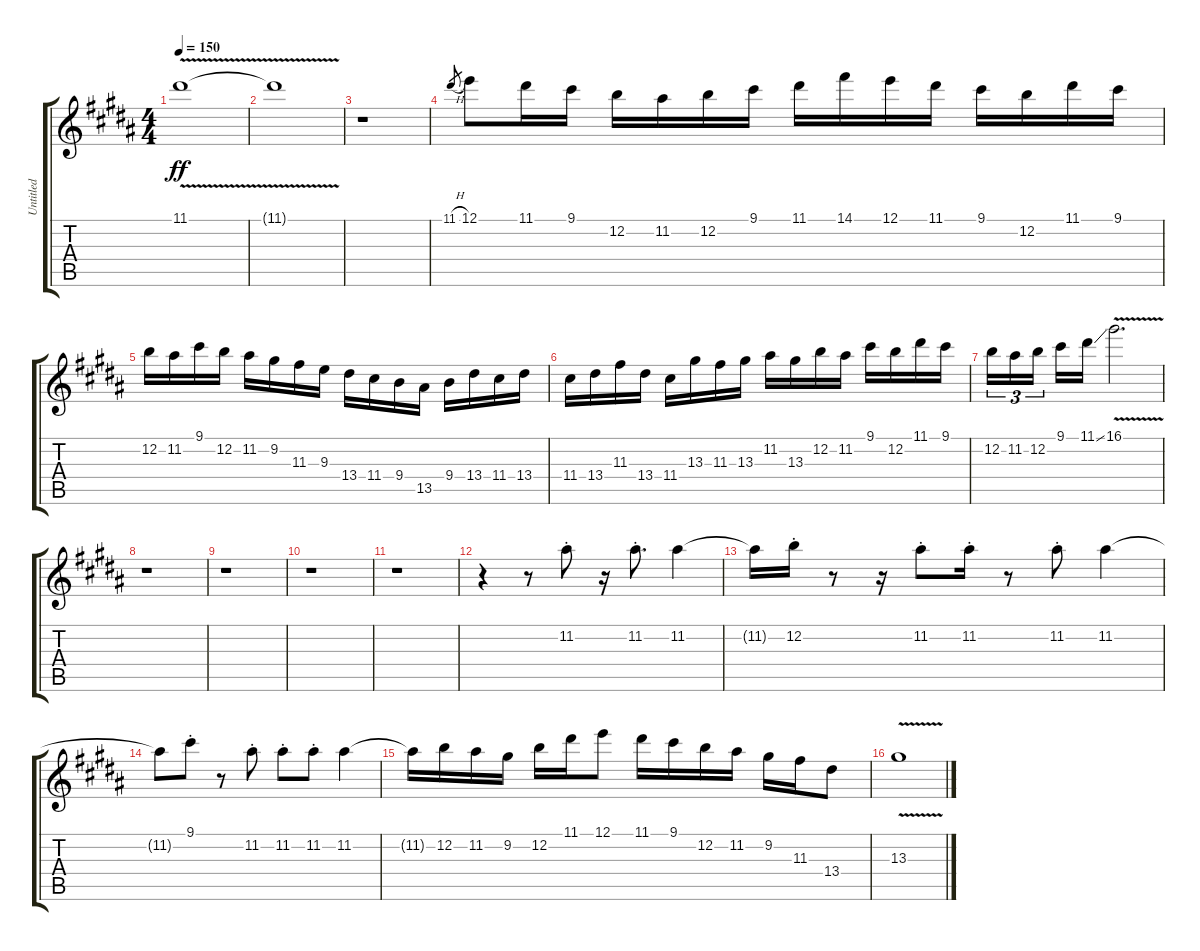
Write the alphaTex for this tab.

\track ("Untitled" "Untitled") {instrument overdrivenguitar}
\staff {score tabs}
\tuning (E4 B3 G3 D3 A2 E2) {hide}
\ts (4 4)
\tempo 150
\clef g2
\ks g#minor
11.1{v t}.1{dy ff} |
\ks b
11.1{v t}.1 |
\ks g#minor
r.1 |
\ks b
11.1{h}.8{gr} 12.1.8 11.1.16 9.1.16 12.2.16 11.2.16 12.2.16 9.1.16 11.1.16 14.1.16 12.1.16 11.1.16 9.1.16 12.2.16 11.1.16 9.1.16 |
\ks g#minor
12.2.16 11.2.16 9.1.16 12.2.16 11.2.16 9.2.16 11.3.16 9.3.16 13.4.16 11.4.16 9.4.16 13.5.16 9.4.16 13.4.16 11.4.16 13.4.16 |
\ks b
11.4.16 13.4.16 11.3.16 13.4.16 11.4.16 13.3.16 11.3.16 13.3.16 11.2.16 13.3.16 12.2.16 11.2.16 9.1.16 12.2.16 11.1.16 9.1.16 |
\ks g#minor
12.2.16{tu (3 2)} 11.2.16{tu (3 2)} 12.2.16{tu (3 2) beam splitsecondary} 9.1.16 11.1{ss}.16 16.1{v}.2{d} |
\ks b
r.1 |
\ks g#minor
r.1 |
\ks b
r.1 |
\ks g#minor
r.1 |
\ks b
r.4 r.8 11.2{st}.8 r.16 11.2{st}.8{d} 11.2.4 |
\ks g#minor
11.2{t}.16 12.2{st}.16 r.8 r.16 11.2{st}.8 11.2{st}.16 r.8 11.2{st}.8 11.2.4 |
11.2{t}.8 9.1{st}.8 r.8 11.2{st}.8 11.2{st}.8 11.2{st}.8 11.2.4 |
\ks b
11.2{t}.16 12.2.16 11.2.16 9.2.16 12.2.16 11.1.16 12.1.8 11.1.16 9.1.16 12.2.16 11.2.16 9.2.16 11.3.16 13.4.8 |
\ks g#minor
13.3{v}.1
